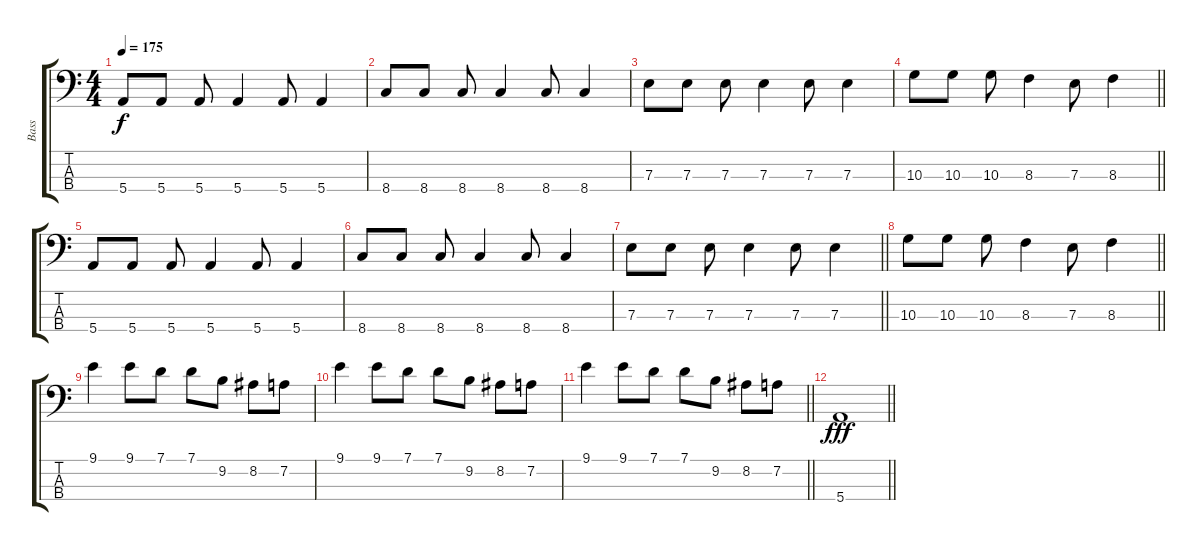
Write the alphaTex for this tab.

\track ("Bass" "Bass") {instrument electricbassfinger}
\staff {score tabs}
\tuning (G2 D2 A1 E1) {hide}
\ts (4 4)
\tempo 175
\clef f4
\ks c
5.4.8{dy f} 5.4.8 5.4.8 5.4.4 5.4.8 5.4.4 |
8.4.8 8.4.8 8.4.8 8.4.4 8.4.8 8.4.4 |
7.3.8 7.3.8 7.3.8 7.3.4 7.3.8 7.3.4 |
\barLineRight lightlight
10.3.8 10.3.8 10.3.8 8.3.4 7.3.8 8.3.4 |
5.4.8 5.4.8 5.4.8 5.4.4 5.4.8 5.4.4 |
8.4.8 8.4.8 8.4.8 8.4.4 8.4.8 8.4.4 |
\barLineRight lightlight
7.3.8 7.3.8 7.3.8 7.3.4 7.3.8 7.3.4 |
\barLineRight lightlight
10.3.8 10.3.8 10.3.8 8.3.4 7.3.8 8.3.4 |
9.1.4 9.1.8 7.1.8 7.1.8 9.2.8 8.2.8 7.2.8 |
9.1.4 9.1.8 7.1.8 7.1.8 9.2.8 8.2.8 7.2.8 |
\barLineRight lightlight
9.1.4 9.1.8 7.1.8 7.1.8 9.2.8 8.2.8 7.2.8 |
\barLineRight lightlight
5.4.1{dy fff}
